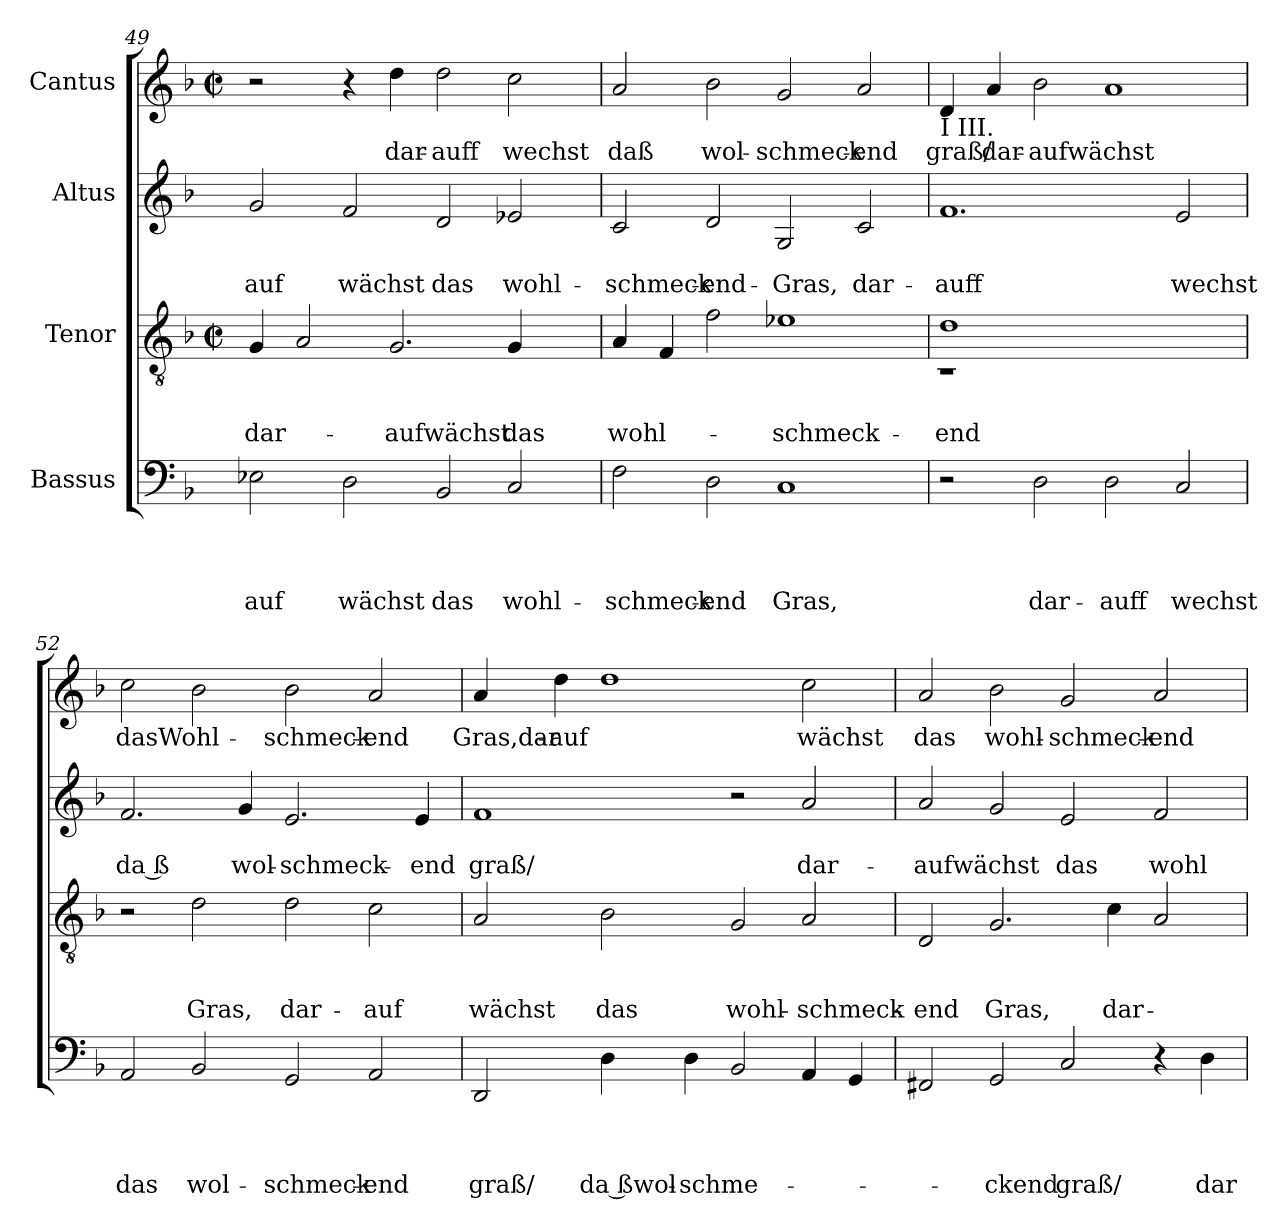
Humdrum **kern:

**kern	**text	**text	**text	**text	**kern	**text	**text	**text	**kern	**text	**text	**kern	**text
*part4	*part4	*part4	*part4	*part4	*part3	*part3	*part3	*part3	*part2	*part2	*part2	*part1	*part1
*staff4	*staff4	*staff4	*staff4	*staff4	*staff3	*staff3	*staff3	*staff3	*staff2	*staff2	*staff2	*staff1	*staff1
*I"Bassus	*	*	*	*	*I"Tenor	*	*	*	*I"Altus	*	*	*I"Cantus	*
*clefF4	*	*	*	*	*clefGv2	*	*	*	*clefG2	*	*	*clefG2	*
*k[b-]	*	*	*	*	*k[b-]	*	*	*	*k[b-]	*	*	*k[b-]	*
*F:	*	*	*	*	*F:	*	*	*	*F:	*	*	*F:	*
*	*	*	*	*	*M2/2	*	*	*	*	*	*	*M2/2	*
*	*	*	*	*	*met(c|)	*	*	*	*	*	*	*met(c|)	*
=49	=49	=49	=49	=49	=49	=49	=49	=49	=49	=49	=49	=49	=49
!	!	!	!	!LO:LY:b:rj	!	!	!	!LO:LY:b	!	!	!LO:LY:b:rj	!	!
2E-X\	.	.	.	-auf	4G/	.	.	dar-	2g/	.	-auf	2r	.
.	.	.	.	.	2A/	.	.	.	.	.	.	.	.
!	!	!	!	!LO:LY:b	!	!	!	!	!	!	!LO:LY:b	!	!
2D\	.	.	.	wächst	.	.	.	.	2f/	.	wächst	4r	.
!	!	!	!	!	!	!	!	!LO:LY:b	!	!	!	!	!LO:LY:b
.	.	.	.	.	2.G/	.	.	-aufwächst	.	.	.	4dd\	dar-
!	!	!	!	!LO:LY:b	!	!	!	!	!	!	!LO:LY:b	!	!LO:LY:b:rj
2BB-/	.	.	.	das	.	.	.	.	2d/	.	das	2dd\	-auff
!	!	!	!	!LO:LY:b	!	!	!	!LO:LY:b	!	!	!LO:LY:b	!	!LO:LY:b
2C/	.	.	.	wohl-	4G/	.	.	das	2e-X/	.	wohl-	2cc\	wechst
.	.	.	.	.	4ryy	.	.	.	.	.	.	.	.
=50	=50	=50	=50	=50	=50	=50	=50	=50	=50	=50	=50	=50	=50
!	!	!	!	!LO:LY:b	!	!	!	!LO:LY:b	!	!	!LO:LY:b	!	!LO:LY:b
2F\	.	.	.	-schmeck-	4A/	.	.	wohl-	2c/	.	-schmeck-	2a/	daß
.	.	.	.	.	4F/	.	.	.	.	.	.	.	.
!	!	!	!	!LO:LY:b:rj	!	!	!	!	!	!	!LO:LY:b:rj	!	!LO:LY:b
2D\	.	.	.	-end	2f\	.	.	.	2d/	.	-end-	2b-\	wol-
!	!	!	!	!LO:LY:b	!	!	!	!LO:LY:b	!	!	!LO:LY:b	!	!LO:LY:b
1C	.	.	.	Gras,	1e-X	.	.	-schmeck-	2G/	.	-Gras,	2g/	-schmeck-
!	!	!	!	!	!	!	!	!	!	!	!LO:LY:b	!	!LO:LY:b:rj
.	.	.	.	.	.	.	.	.	2c/	.	dar-	2a/	-end
!!LO:PB:g=z
=51	=51	=51	=51	=51	=51	=51	=51	=51	=51	=51	=51	=51	=51
*	*	*	*	*	*^	*	*	*	*	*	*	*	*
!	!	!	!	!	!	!	!	!	!	!	!	!	!LO:TX:b:t=I III.	!
!	!	!	!	!	!	!LO:N:vis=1	!	!	!LO:LY:b	!	!	!LO:LY:b	!	!LO:LY:b
2r	.	.	.	.	1d	0rC	.	.	-end	1.f	.	-auff	4d/	graß/
!	!	!	!	!	!	!	!	!	!	!	!	!	!	!LO:LY:b
.	.	.	.	.	.	.	.	.	.	.	.	.	4a/	dar-
!	!	!	!	!LO:LY:b	!	!	!	!	!	!	!	!	!	!LO:LY:b
2D\	.	.	.	dar-	.	.	.	.	.	.	.	.	2b-\	-aufwächst
!	!	!	!	!LO:LY:b:rj	!	!	!	!	!	!	!	!	!	!
2D\	.	.	.	-auff	1ryy	.	.	.	.	.	.	.	1a	.
!	!	!	!	!LO:LY:b	!	!	!	!	!	!	!	!LO:LY:b	!	!
2C/	.	.	.	wechst	.	.	.	.	.	2e/	.	wechst	.	.
*	*	*	*	*	*v	*v	*	*	*	*	*	*	*	*
=52	=52	=52	=52	=52	=52	=52	=52	=52	=52	=52	=52	=52	=52
!	!	!	!	!LO:LY:b	!	!	!	!	!	!	!LO:LY:b:rj	!	!LO:LY:b
2AA/	.	.	.	das	2r	.	.	.	2.f/	.	da ß	2cc\	dasWohl-
!	!	!	!	!LO:LY:b	!	!	!	!LO:LY:b	!	!	!	!	!
2BB-/	.	.	.	wol-	2d\	.	.	Gras,	.	.	.	2b-\	.
!	!	!	!	!	!	!	!	!	!	!	!LO:LY:b	!	!
.	.	.	.	.	.	.	.	.	4g/	.	wol-	.	.
!	!	!	!	!LO:LY:b	!	!	!	!LO:LY:b	!	!	!LO:LY:b	!	!LO:LY:b
2GG/	.	.	.	-schmeck-	2d\	.	.	dar-	2.e/	.	-schmeck-	2b-\	-schmeck-
!	!	!	!	!LO:LY:b:rj	!	!	!	!LO:LY:b	!	!	!	!	!LO:LY:b:rj
2AA/	.	.	.	-end	2c\	.	.	-auf	.	.	.	2a/	-end
!	!	!	!	!	!	!	!	!	!	!	!LO:LY:b	!	!
.	.	.	.	.	.	.	.	.	4e/	.	-end	.	.
=53	=53	=53	=53	=53	=53	=53	=53	=53	=53	=53	=53	=53	=53
!	!	!	!	!LO:LY:b	!	!	!	!LO:LY:b	!	!	!LO:LY:b	!	!LO:LY:b
2DD/	.	.	.	graß/	2A/	.	.	wächst	1f	.	graß/	4a/	Gras,dar-
!	!	!	!	!	!	!	!	!	!	!	!	!	!LO:LY:b
.	.	.	.	.	.	.	.	.	.	.	.	4dd\	-auf
!	!	!	!	!LO:LY:b:rj	!	!	!	!LO:LY:b	!	!	!	!	!
4D\	.	.	.	da ßwol-	2B-\	.	.	das	.	.	.	1dd	.
!	!	!	!	!LO:LY:b:rj	!	!	!	!	!	!	!	!	!
4D\	.	.	.	-schme-	.	.	.	.	.	.	.	.	.
!	!	!	!	!	!	!	!	!LO:LY:b	!	!	!	!	!
2BB-/	.	.	.	.	2G/	.	.	wohl-	2r	.	.	.	.
!	!	!	!	!	!	!	!	!LO:LY:b:rj	!	!	!LO:LY:b	!	!LO:LY:b
4AA/	.	.	.	.	2A/	.	.	-schmeck-	2a/	.	dar-	2cc\	wächst
4GG/	.	.	.	.	.	.	.	.	.	.	.	.	.
=54	=54	=54	=54	=54	=54	=54	=54	=54	=54	=54	=54	=54	=54
!	!	!	!	!	!	!	!	!LO:LY:b	!	!	!LO:LY:b	!	!LO:LY:b
2FF#X/	.	.	.	.	2D/	.	.	-end	2a/	.	-aufwächst	2a/	das
!	!	!	!	!LO:LY:b	!	!	!	!LO:LY:b	!	!	!	!	!LO:LY:b
2GG/	.	.	.	-ckend	2.G/	.	.	Gras,	2g/	.	.	2b-\	wohl-
!	!	!	!	!LO:LY:b	!	!	!	!	!	!	!LO:LY:b	!	!LO:LY:b
2C/	.	.	.	graß/	.	.	.	.	2e/	.	das	2g/	-schmeck-
!	!	!	!	!	!	!	!	!LO:LY:b	!	!	!	!	!
.	.	.	.	.	4c\	.	.	dar-	.	.	.	.	.
!	!	!	!	!	!	!	!	!	!	!	!LO:LY:b	!	!LO:LY:b:rj
4r	.	.	.	.	2A/	.	.	.	2f/	.	wohl-	2a/	-end
!	!	!	!	!LO:LY:b	!	!	!	!	!	!	!	!	!
4D\	.	.	.	dar-	.	.	.	.	.	.	.	.	.
=	=	=	=	=	=	=	=	=	=	=	=	=	=
*-	*-	*-	*-	*-	*-	*-	*-	*-	*-	*-	*-	*-	*-
